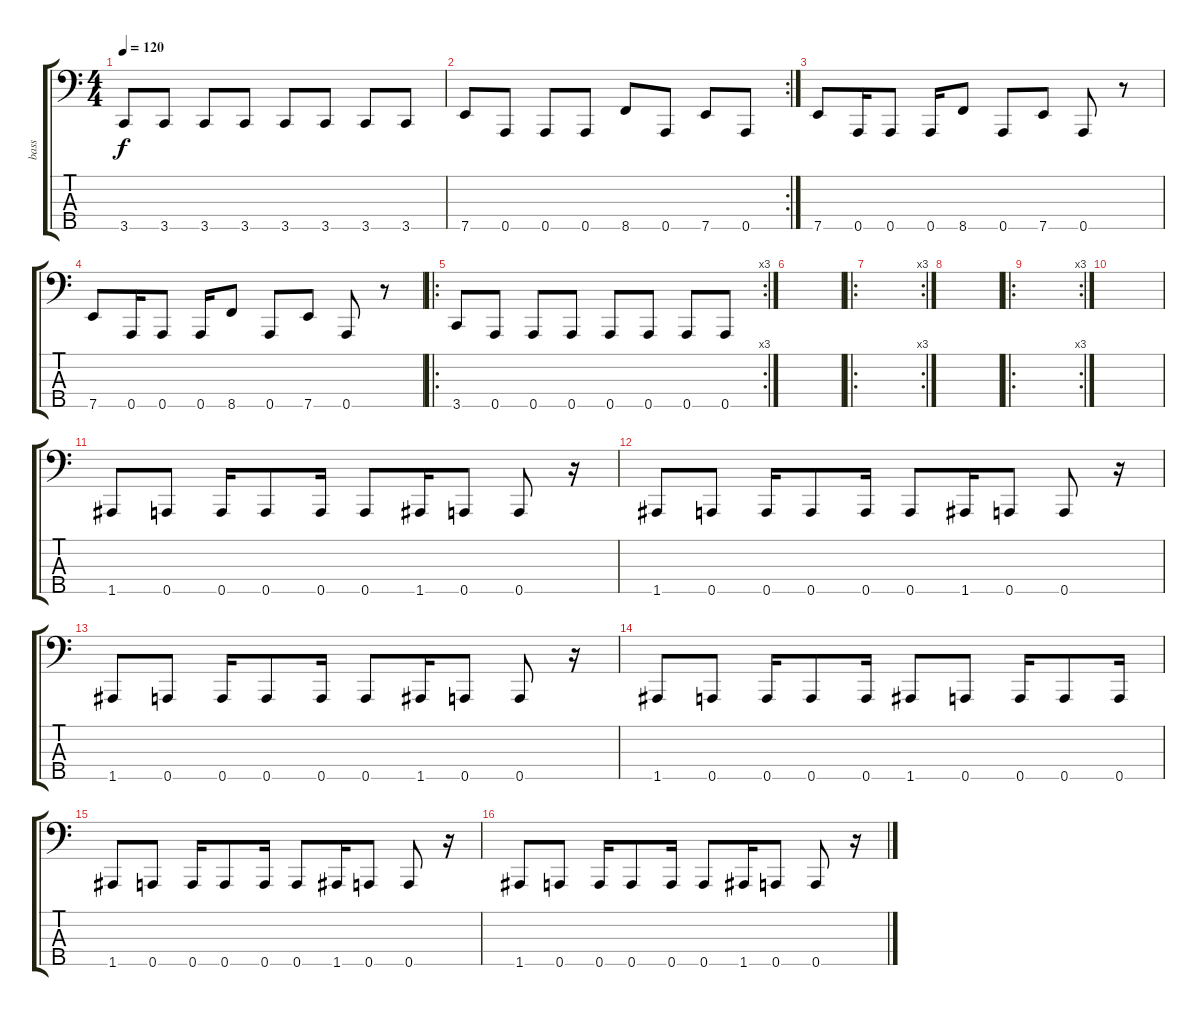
\track ("bass" "bass") {instrument slapbass1}
\staff {score tabs}
\tuning (Gb2 D2 A1 E1 A0) {hide}
\ts (4 4)
\tempo 120
\clef f4
\ks c
3.5.8{dy f} 3.5.8 3.5.8 3.5.8 3.5.8 3.5.8 3.5.8 3.5.8 |
\rc 2
7.5.8 0.5.8 0.5.8 0.5.8 8.5.8 0.5.8 7.5.8 0.5.8 |
7.5.8{volume 11 instrument slapbass1} 0.5.16 0.5.8 0.5.16 8.5.8 0.5.8 7.5.8 0.5.8 r.8 |
7.5.8 0.5.16 0.5.8 0.5.16 8.5.8 0.5.8 7.5.8 0.5.8 r.8 |
\ro
\rc 3
3.5.8 0.5.8 0.5.8 0.5.8 0.5.8 0.5.8 0.5.8 0.5.8 |
|
\ro
\rc 3
|
|
\ro
\rc 3
|
|
1.5.8 0.5.8 0.5.16 0.5.8 0.5.16 0.5.8 1.5.16 0.5.8 0.5.8 r.16 |
1.5.8 0.5.8 0.5.16 0.5.8 0.5.16 0.5.8 1.5.16 0.5.8 0.5.8 r.16 |
1.5.8 0.5.8 0.5.16 0.5.8 0.5.16 0.5.8 1.5.16 0.5.8 0.5.8 r.16 |
1.5.8 0.5.8 0.5.16 0.5.8 0.5.16 1.5.8 0.5.8 0.5.16 0.5.8 0.5.16 |
1.5.8 0.5.8 0.5.16 0.5.8 0.5.16 0.5.8 1.5.16 0.5.8 0.5.8 r.16 |
1.5.8 0.5.8 0.5.16 0.5.8 0.5.16 0.5.8 1.5.16 0.5.8 0.5.8 r.16
